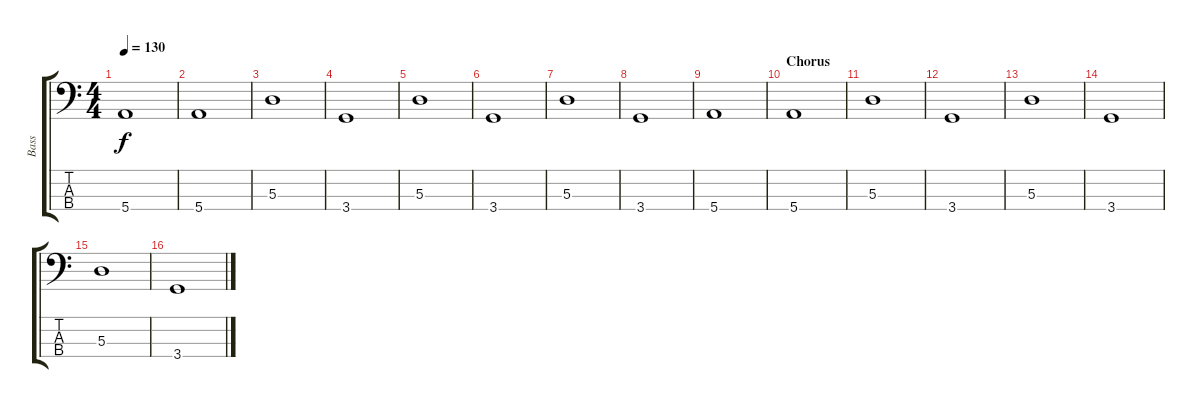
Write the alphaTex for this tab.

\track ("Bass" "Bass") {instrument synthbass2}
\staff {score tabs}
\tuning (G2 D2 A1 E1) {hide}
\ts (4 4)
\tempo 130
\clef f4
\ks c
5.4.1{dy f} |
5.4.1 |
5.3.1 |
3.4.1 |
5.3.1 |
3.4.1 |
5.3.1 |
3.4.1 |
5.4.1 |
\section ("" "Chorus")
5.4.1 |
5.3.1 |
3.4.1 |
5.3.1 |
3.4.1 |
5.3.1 |
3.4.1
